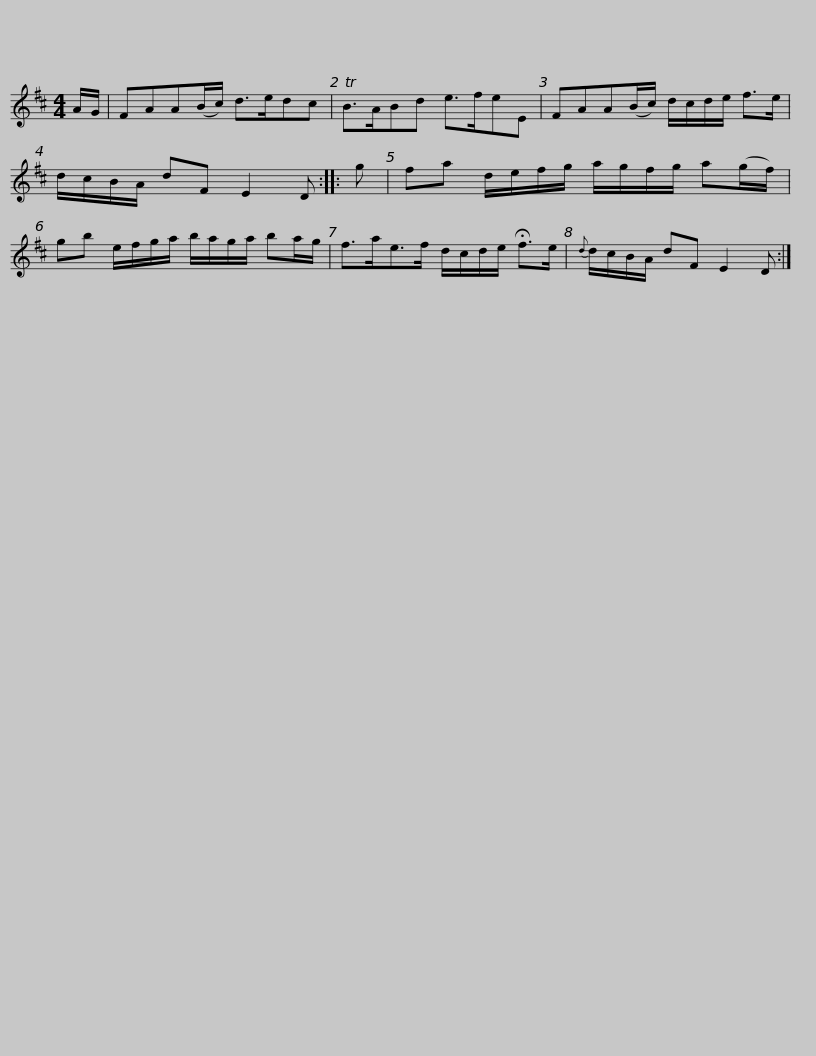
X:1
L:1/8
M:4/4
I:linebreak $
K:D
V:1 treble
V:1
 A/G/ | FAA(B/c/) d>edc | TB>ABd e>feE | FAA(B/c/) d/c/d/e/ f>e | d/c/B/A/ dF E2 D :: %5
 g |$ fa d/e/f/g/ a/g/f/g/ a(g/f/) | gb e/f/g/a/ b/a/g/a/ ba/g/ | f>ae>f d/c/d/e/ !fermata!f>e |${d} d/c/B/A/ dF E2 D :| %10
